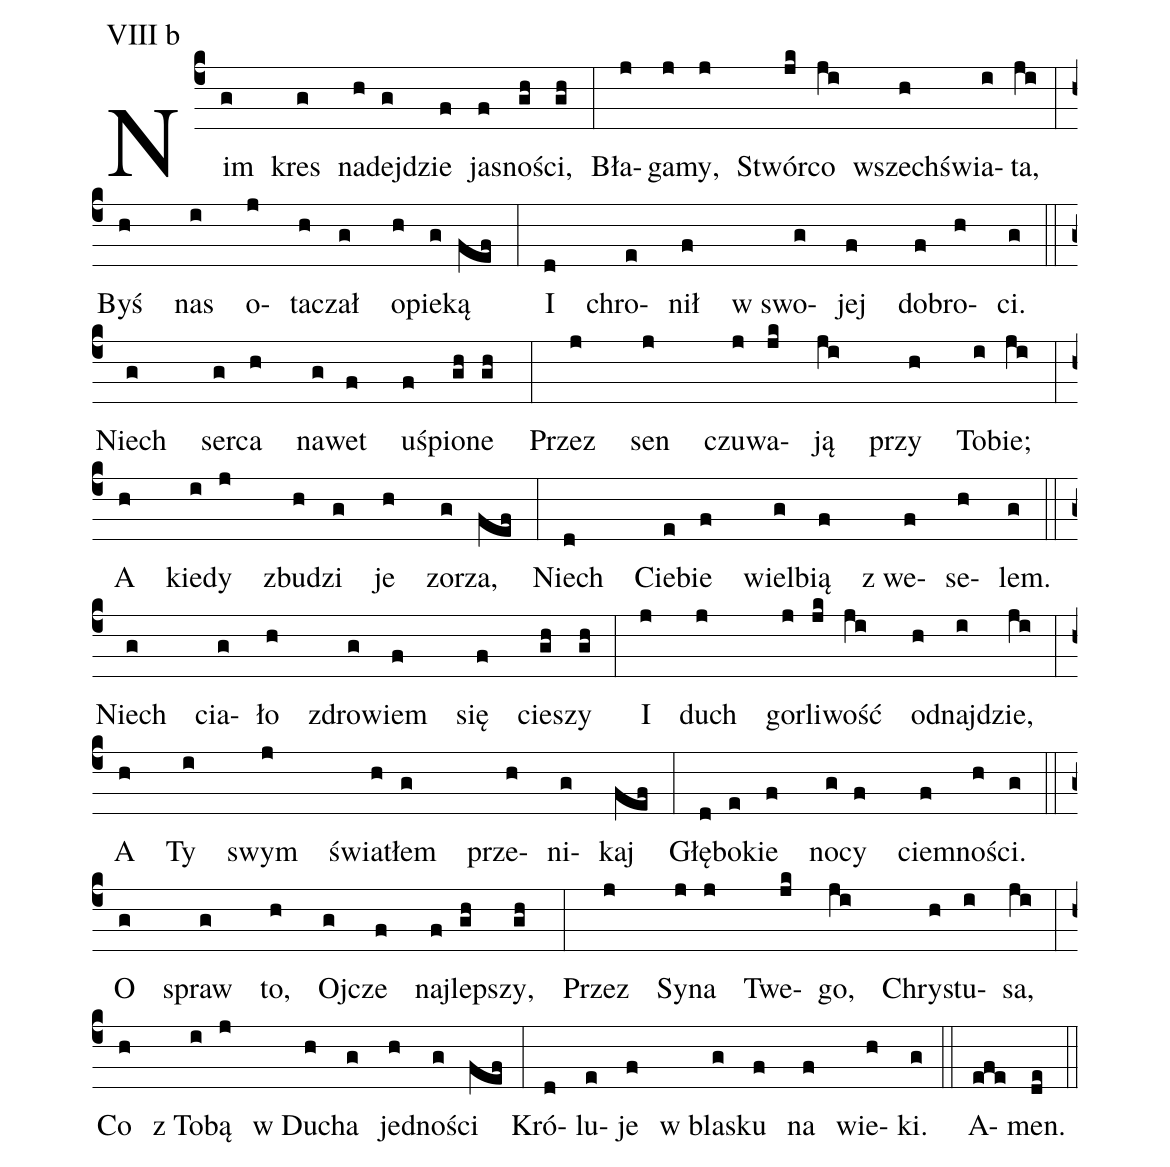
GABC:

annotation: VIII b;
%%
(c4)Nim(g) kres(g) na(h)dej(g)dzie(f) ja(f)sno(gh)ści,(gh) (:)
Bła(j)ga(j)my,(j) Stwór(jk)co(ji) wszech(h)świa(i)ta,(ji) (:) (z)
Byś(h) nas(i) o(j)ta(h)czał(g) o(h)pie(g)ką(fef) (:)
I(d) chro(e)nił(f) w swo(g)jej(f) do(f)bro(h)ci.(g) (::) (z)

Niech(g) ser(g)ca(h) na(g)wet(f) uś(f)pio(gh)ne(gh) (:)
Przez(j) sen(j) czu(j)wa(jk)ją(ji) przy(h) To(i)bie;(ji) (:) (z)
A(h) kie(i)dy(j) zbu(h)dzi(g) je(h) zo(g)rza,(fef) (:)
Niech(d) Cie(e)bie(f) wiel(g)bią(f) z we(f)se(h)lem.(g) (::) (z)

Niech(g) cia(g)ło(h) zdro(g)wiem(f) się(f) cie(gh)szy(gh) (:)
I(j) duch(j) gor(j)li(jk)wość(ji) od(h)naj(i)dzie,(ji) (:) (z)
A(h) Ty(i) swym(j) świa(h)tłem(g) prze(h)ni(g)kaj(fef) (:)
Głę(d)bo(e)kie(f) no(g)cy(f) ciem(f)no(h)ści.(g) (::) (z)

O(g) spraw(g) to,(h) Oj(g)cze(f) naj(f)lep(gh)szy,(gh) (:)
Przez(j) Sy(j)na(j) Twe(jk)go,(ji) Chry(h)stu(i)sa,(ji) (:) (z)
Co(h) z To(i)bą(j) w Du(h)cha(g) jed(h)no(g)ści(fef) (:)
Kró(d)lu(e)je(f) w bla(g)sku(f) na(f) wie(h)ki.(g) (::)
A(efe)men.(de) (::) (z)
